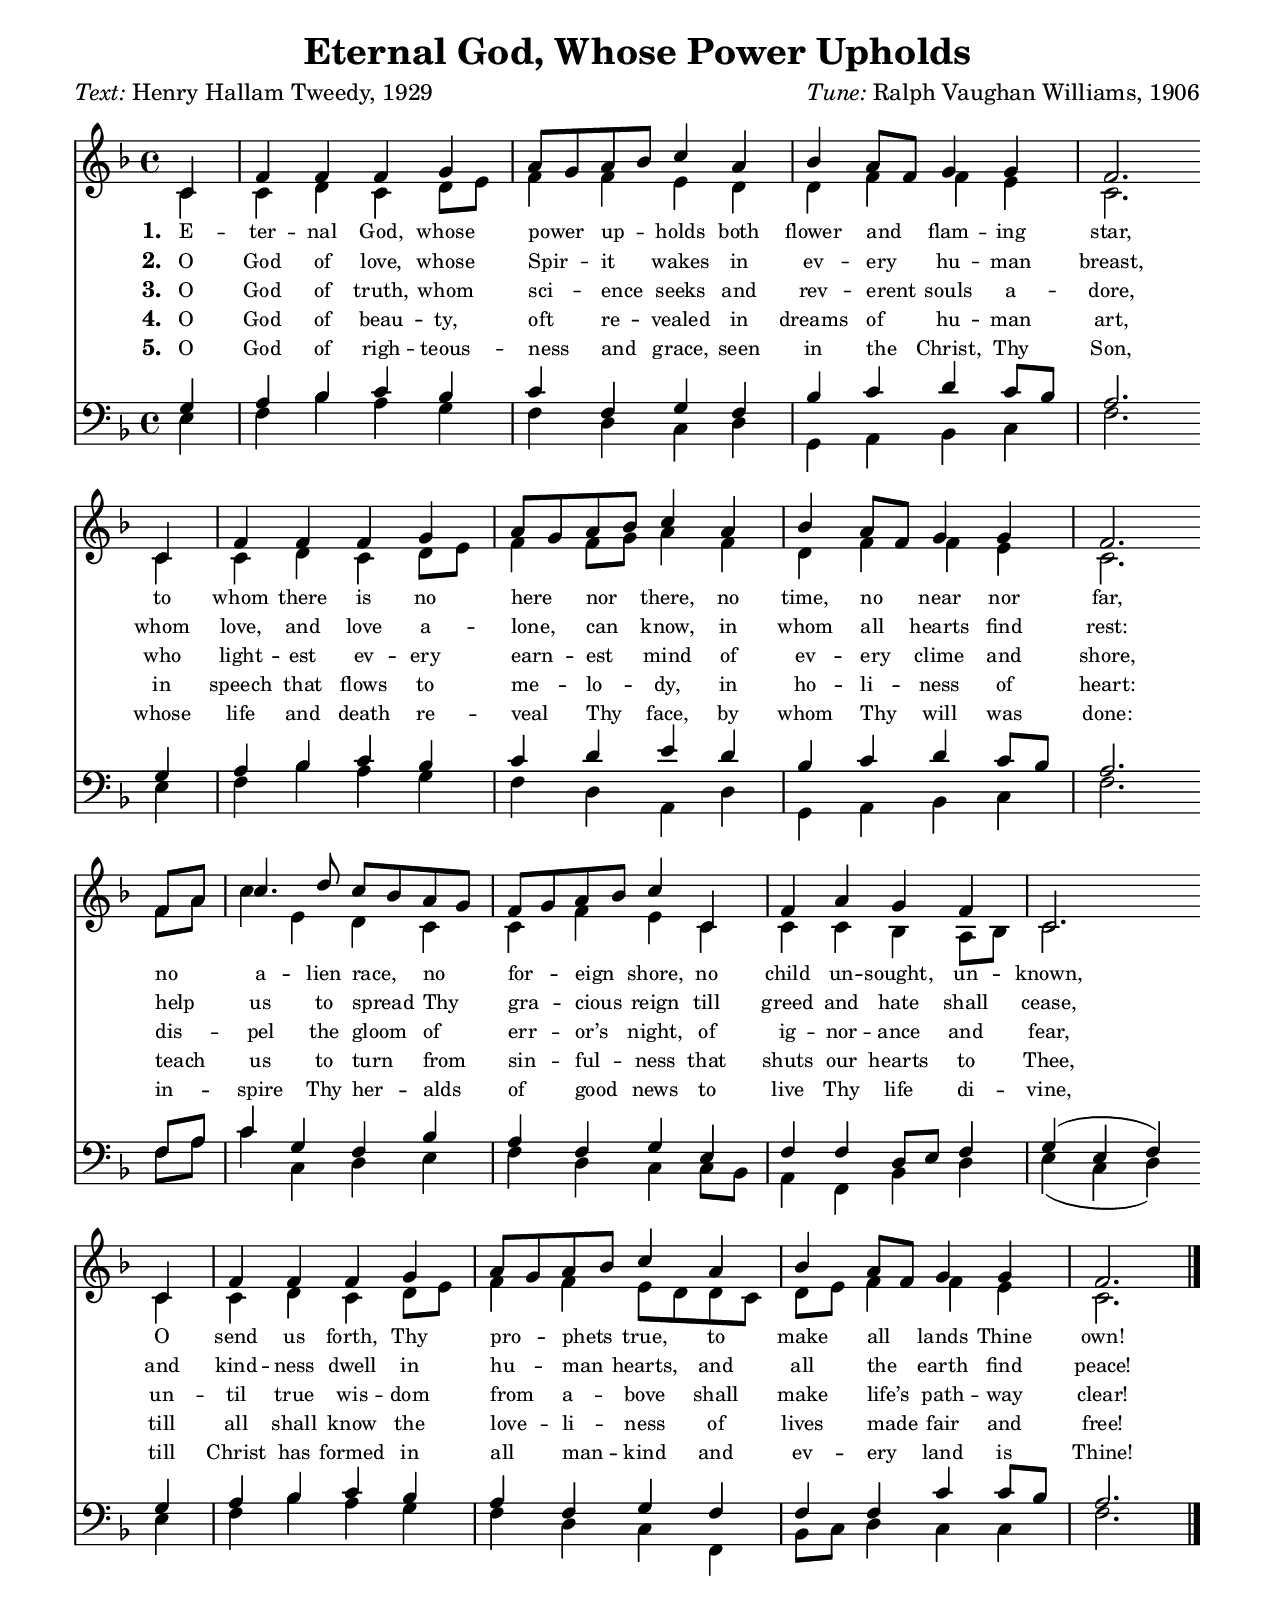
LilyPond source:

\include "hymn.ily"

\header
{
  title = "Eternal God, Whose Power Upholds"
  poet = \markup \poet "Henry Hallam Tweedy, 1929"
  composer = \markup \composer "Ralph Vaughan Williams, 1906"
}

\paper {
  top-margin = 0.4\in
  bottom-margin = 0.2\in
}

global =
{
  \time 4/4
  \key f \major
  \partial 4
}

stanzas = <<
  \new Lyrics \lyricsto "sopranos" {
    \set stanza = "1. "

    E -- ter -- nal God, whose power _ up -- _ holds
    both flower and _ flam -- ing star,
    to whom there is no here _ nor _ there,
    no time, no _ near nor far,
    no _ a -- lien race, _ no _ for -- _ eign _ shore,
    no child un -- sought, un -- known,
    O send us forth, Thy pro -- _ phets _ true,
    to make all _ lands Thine own!
  }

  \new Lyrics \lyricsto "sopranos" {
    \set stanza = "2. "

    O God of love, whose Spir -- _ it _ wakes
    in ev -- ery _ hu -- man breast,
    whom love, and love a -- lone, _ can _ know,
    in whom all _ hearts find rest:
    help _ us to spread _ Thy _ gra -- _ cious _ reign
    till greed and hate shall cease,
    and kind -- ness dwell in hu -- _ man _ hearts,
    and all the _ earth find peace!
  }

  \new Lyrics \lyricsto "sopranos" {
    \set stanza = "3. "

    O God of truth, whom sci -- _ ence _ seeks
    and rev -- erent _ souls a -- dore,
    who light -- est ev -- ery earn -- _ est _ mind
    of ev -- ery _ clime and shore,
    dis -- _ pel the gloom _ of _ err -- _ or’s _ night,
    of ig -- nor -- ance and fear,
    un -- til true wis -- dom from _ a -- _ bove
    shall make life’s _ path -- way clear!
  }

  \new Lyrics \lyricsto "sopranos" {
    \set stanza = "4. "

    O God of beau -- ty, oft _ re -- _ vealed
    in dreams of _ hu -- man art,
    in speech that flows to me -- _ lo -- _ dy,
    in ho -- li -- _ ness of heart:
    teach _ us to turn _ from _ sin -- _ ful -- _ ness
    that shuts our hearts to Thee,
    till all shall know the love -- _ li -- _ ness
    of lives made _ fair and free!
  }

  \new Lyrics \lyricsto "sopranos" {
    \set stanza = "5. "

    O God of righ -- teous -- ness _ and _ grace,
    seen in the _ Christ, Thy Son,
    whose life and death re -- veal _ Thy _ face,
    by whom Thy _ will was done:
    in -- _ spire Thy her -- _ alds _ of _ good _ news
    to live Thy life di -- vine,
    till Christ has formed in all _ man -- _ kind
    and ev -- ery _ land is Thine!
  }
>>

soprano = \relative c' {
  c4
  f f f g
  a8 g a bes c4 a
  bes a8 f g4 g
  f2.

  \linebreak

  c4
  f f f g
  a8 g a bes c4 a
  bes a8 f g4 g
  f2.

  \linebreak

  f8 a
  c4. d8 c bes a g
  f g a bes c4 c,
  f a g f
  c2.

  \linebreak

  c4
  f f f g
  a8 g a bes c4 a
  bes a8 f g4 g
  f2.
}

alto = \relative c' {
  c4
  c d c d8 e
  f4 f e d
  d f f e
  c2.

  c4
  c d c d8 e
  f4 f8 g a4 f
  d f f e
  c2.

  f8 a
  c4 e, d c
  c f e c
  c c bes a8 bes
  c2.

  c4
  c d c d8 e
  f4 f e8 d d c
  d e f4 f e
  c2.
}

tenor = \relative c' {
  g4
  a bes c bes
  c f, g f
  bes c d c8 bes
  a2.

  g4
  a bes c bes
  c d e d
  bes c d c8 bes
  a2.

  f8 a
  c4 g f bes
  a f g e
  f f d8 e f4
  g( e f)

  g4
  a bes c bes
  a f g f
  f f c' c8 bes
  a2.
}

bass = \relative c {
  e4
  f bes a g
  f d c d
  g, a bes c
  f2.

  e4
  f bes a g
  f d a d
  g, a bes c
  f2.

  f8 a
  c4 c, d e
  f d c c8 bes
  a4 f bes d
  e( c d)

  e4
  f bes a g
  f d c f,
  bes8 c d4 c c
  f2.
}

\include "hymn-template.ily"